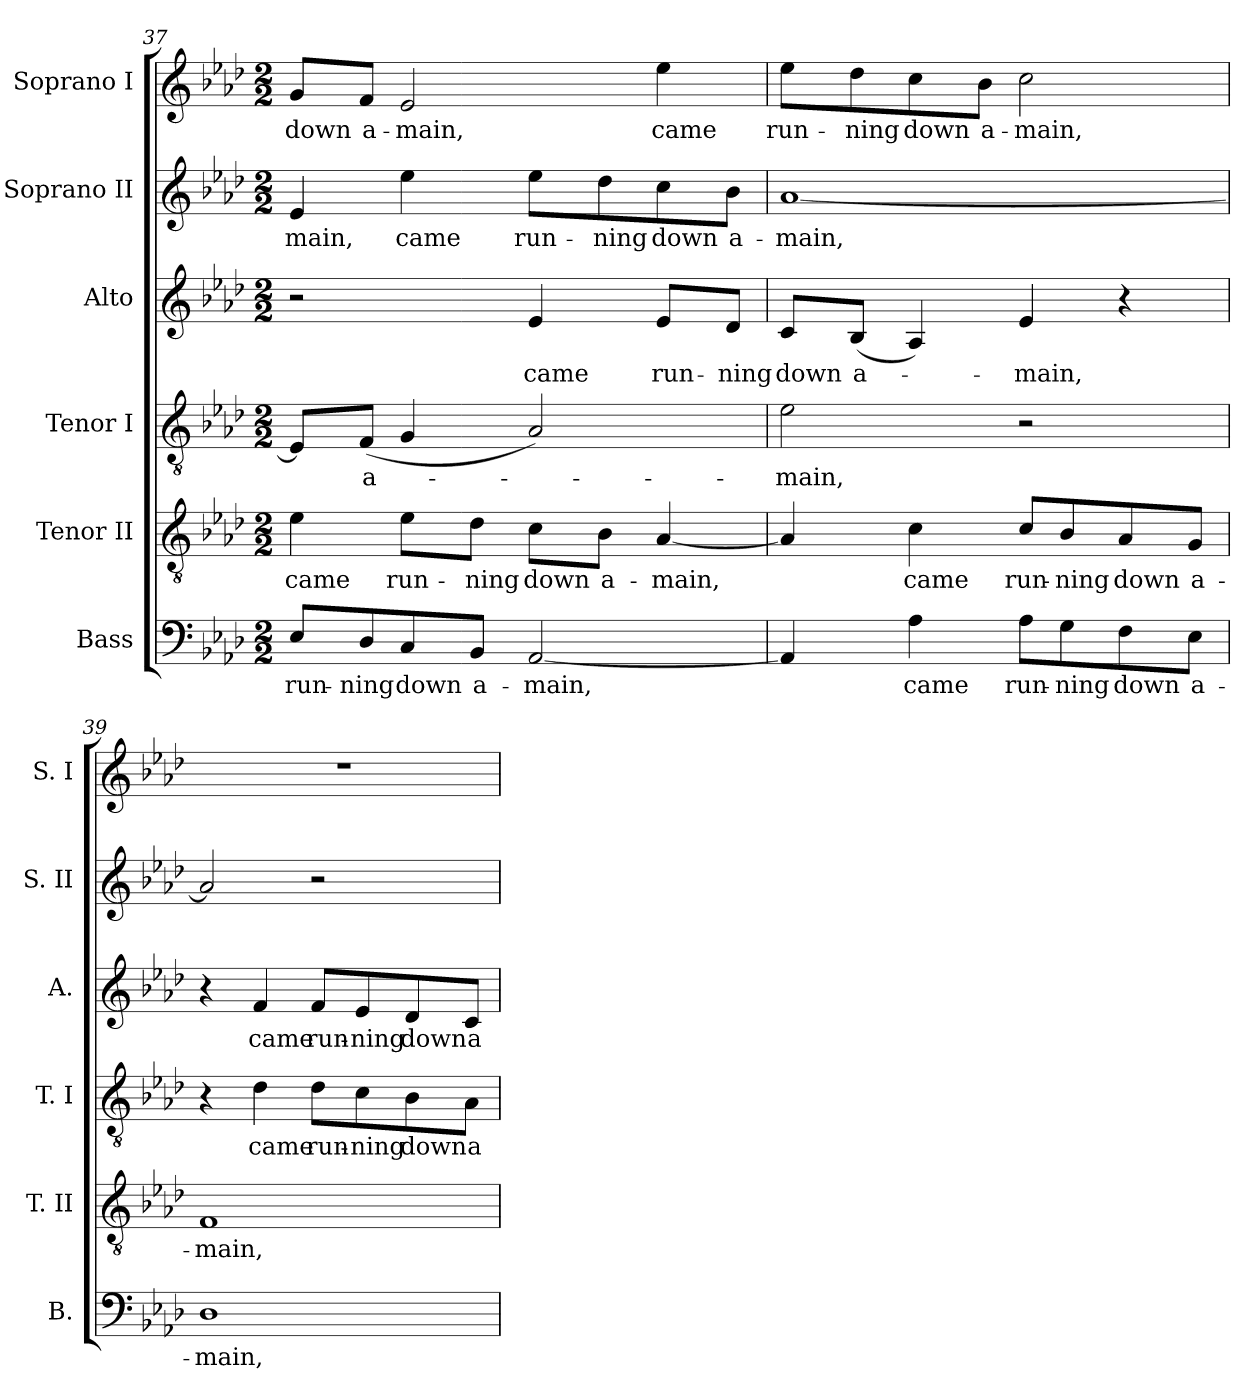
**kern	**text	**kern	**text	**kern	**text	**kern	**text	**kern	**text	**kern	**text
*part6	*part6	*part5	*part5	*part4	*part4	*part3	*part3	*part2	*part2	*part1	*part1
*staff6	*staff6	*staff5	*staff5	*staff4	*staff4	*staff3	*staff3	*staff2	*staff2	*staff1	*staff1
*I"Bass	*	*I"Tenor II	*	*I"Tenor I	*	*I"Alto	*	*I"Soprano II	*	*I"Soprano I	*
*I'B.	*	*I'T. II	*	*I'T. I	*	*I'A.	*	*I'S. II	*	*I'S. I	*
*clefF4	*	*clefGv2	*	*clefGv2	*	*clefG2	*	*clefG2	*	*clefG2	*
*	*	*ITrd7c12	*	*ITrd7c12	*	*	*	*	*	*	*
*k[b-e-a-d-]	*	*k[b-e-a-d-]	*	*k[b-e-a-d-]	*	*k[b-e-a-d-]	*	*k[b-e-a-d-]	*	*k[b-e-a-d-]	*
*A-:	*	*A-:	*	*A-:	*	*A-:	*	*A-:	*	*A-:	*
*M2/2	*	*M2/2	*	*M2/2	*	*M2/2	*	*M2/2	*	*M2/2	*
=37	=37	=37	=37	=37	=37	=37	=37	=37	=37	=37	=37
!	!LO:LY:b:color=#000000	!	!	!	!	!	!	!	!	!	!
!	!	!	!LO:LY:b:color=#000000	!	!	!	!	!	!	!	!
!	!	!	!	!	!	!	!	!	!LO:LY:b:color=#000000	!	!
!	!	!	!	!	!	!	!	!	!	!	!LO:LY:b:color=#000000
8E-i/L	run-	4E-i\	came	8EE-i/L]	.	2r	.	4e-i/	-main,	8gi/L	down
!	!LO:LY:b:color=#000000	!	!	!	!	!	!	!	!	!	!
!	!	!	!	!	!LO:LY:b:color=#000000	!	!	!	!	!	!
!	!	!	!	!	!	!	!	!	!	!	!LO:LY:b:color=#000000
8D-i/	-ning	.	.	(8FFi/J	a-	.	.	.	.	8fi/J	a-
!	!LO:LY:b:color=#000000	!	!	!	!	!	!	!	!	!	!
!	!	!	!LO:LY:b:color=#000000	!	!	!	!	!	!	!	!
!	!	!	!	!	!	!	!	!	!LO:LY:b:color=#000000	!	!
!	!	!	!	!	!	!	!	!	!	!	!LO:LY:b:color=#000000
8Ci/	down	8E-i\L	run-	4GGi/	.	.	.	4ee-i\	came	2e-i/	-main,
!	!LO:LY:b:color=#000000	!	!	!	!	!	!	!	!	!	!
!	!	!	!LO:LY:b:color=#000000	!	!	!	!	!	!	!	!
8BB-i/J	a-	8D-i\J	-ning	.	.	.	.	.	.	.	.
!	!LO:LY:b:color=#000000	!	!	!	!	!	!	!	!	!	!
!	!	!	!LO:LY:b:color=#000000	!	!	!	!	!	!	!	!
!	!	!	!	!	!	!	!LO:LY:b:color=#000000	!	!	!	!
!	!	!	!	!	!	!	!	!	!LO:LY:b:color=#000000	!	!
[<2AA-i/	-main,	8Ci\L	down	2AA-i/)	.	4e-i/	came	8ee-i\L	run-	.	.
!	!	!	!LO:LY:b:color=#000000	!	!	!	!	!	!	!	!
!	!	!	!	!	!	!	!	!	!LO:LY:b:color=#000000	!	!
.	.	8BB-i\J	a-	.	.	.	.	8dd-i\	-ning	.	.
!	!	!	!LO:LY:b:color=#000000	!	!	!	!	!	!	!	!
!	!	!	!	!	!	!	!LO:LY:b:color=#000000	!	!	!	!
!	!	!	!	!	!	!	!	!	!LO:LY:b:color=#000000	!	!
!	!	!	!	!	!	!	!	!	!	!	!LO:LY:b:color=#000000
.	.	[<4AA-i/	-main,	.	.	8e-i/L	run-	8cci\	down	4ee-i\	came
!	!	!	!	!	!	!	!LO:LY:b:color=#000000	!	!	!	!
!	!	!	!	!	!	!	!	!	!LO:LY:b:color=#000000	!	!
.	.	.	.	.	.	8d-i/J	-ning	8b-i\J	a-	.	.
!!LO:LB:g=z
=38	=38	=38	=38	=38	=38	=38	=38	=38	=38	=38	=38
!	!	!	!	!	!LO:LY:b:color=#000000	!	!	!	!	!	!
!	!	!	!	!	!	!	!LO:LY:b:color=#000000	!	!	!	!
!	!	!	!	!	!	!	!	!	!LO:LY:b:color=#000000	!	!
!	!	!	!	!	!	!	!	!	!	!	!LO:LY:b:color=#000000
4AA-i/]	.	4AA-i/]	.	2E-i\	-main,	8ci/L	down	[<1a-i	-main,	8ee-i\L	run-
!	!	!	!	!	!	!	!LO:LY:b:color=#000000	!	!	!	!
!	!	!	!	!	!	!	!	!	!	!	!LO:LY:b:color=#000000
.	.	.	.	.	.	(8B-i/J	a-	.	.	8dd-i\	-ning
!	!LO:LY:b:color=#000000	!	!	!	!	!	!	!	!	!	!
!	!	!	!LO:LY:b:color=#000000	!	!	!	!	!	!	!	!
!	!	!	!	!	!	!	!	!	!	!	!LO:LY:b:color=#000000
4A-i\	came	4Ci\	came	.	.	4A-i/)	.	.	.	8cci\	down
!	!	!	!	!	!	!	!	!	!	!	!LO:LY:b:color=#000000
.	.	.	.	.	.	.	.	.	.	8b-i\J	a-
!	!LO:LY:b:color=#000000	!	!	!	!	!	!	!	!	!	!
!	!	!	!LO:LY:b:color=#000000	!	!	!	!	!	!	!	!
!	!	!	!	!	!	!	!LO:LY:b:color=#000000	!	!	!	!
!	!	!	!	!	!	!	!	!	!	!	!LO:LY:b:color=#000000
8A-i\L	run-	8Ci/L	run-	2r	.	4e-i/	-main,	.	.	2cci\	-main,
!	!LO:LY:b:color=#000000	!	!	!	!	!	!	!	!	!	!
!	!	!	!LO:LY:b:color=#000000	!	!	!	!	!	!	!	!
8Gi\	-ning	8BB-i/	-ning	.	.	.	.	.	.	.	.
!	!LO:LY:b:color=#000000	!	!	!	!	!	!	!	!	!	!
!	!	!	!LO:LY:b:color=#000000	!	!	!	!	!	!	!	!
8Fi\	down	8AA-i/	down	.	.	4r	.	.	.	.	.
!	!LO:LY:b:color=#000000	!	!	!	!	!	!	!	!	!	!
!	!	!	!LO:LY:b:color=#000000	!	!	!	!	!	!	!	!
8E-i\J	a-	8GGi/J	a-	.	.	.	.	.	.	.	.
=39	=39	=39	=39	=39	=39	=39	=39	=39	=39	=39	=39
!	!LO:LY:b:color=#000000	!	!	!	!	!	!	!	!	!	!
!	!	!	!LO:LY:b:color=#000000	!	!	!	!	!	!	!	!
1D-i	-main,	1FFi	-main,	4r	.	4r	.	2a-i/]	.	1r	.
!	!	!	!	!	!LO:LY:b:color=#000000	!	!	!	!	!	!
!	!	!	!	!	!	!	!LO:LY:b:color=#000000	!	!	!	!
.	.	.	.	4D-i\	came	4fi/	came	.	.	.	.
!	!	!	!	!	!LO:LY:b:color=#000000	!	!	!	!	!	!
!	!	!	!	!	!	!	!LO:LY:b:color=#000000	!	!	!	!
.	.	.	.	8D-i\L	run-	8fi/L	run-	2r	.	.	.
!	!	!	!	!	!LO:LY:b:color=#000000	!	!	!	!	!	!
!	!	!	!	!	!	!	!LO:LY:b:color=#000000	!	!	!	!
.	.	.	.	8Ci\	-ning	8e-i/	-ning	.	.	.	.
!	!	!	!	!	!LO:LY:b:color=#000000	!	!	!	!	!	!
!	!	!	!	!	!	!	!LO:LY:b:color=#000000	!	!	!	!
.	.	.	.	8BB-i\	down	8d-i/	down	.	.	.	.
!	!	!	!	!	!LO:LY:b:color=#000000	!	!	!	!	!	!
!	!	!	!	!	!	!	!LO:LY:b:color=#000000	!	!	!	!
.	.	.	.	8AA-i\J	a-	8ci/J	a-	.	.	.	.
=	=	=	=	=	=	=	=	=	=	=	=
*-	*-	*-	*-	*-	*-	*-	*-	*-	*-	*-	*-
